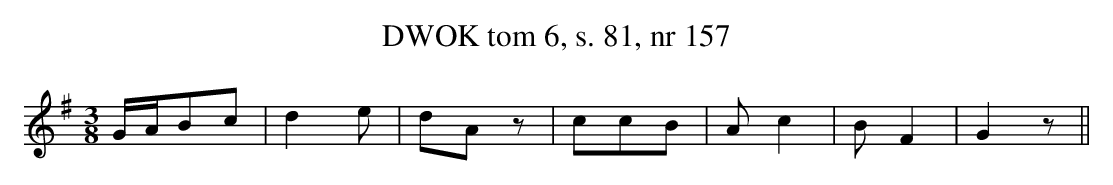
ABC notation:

X:1
T:DWOK tom 6, s. 81, nr 157
L:1/16
M:3/8
K:G
GAB2c2|d4e2|d2A2z2|c2c2B2|A2c4|B2F4|G4z2||
